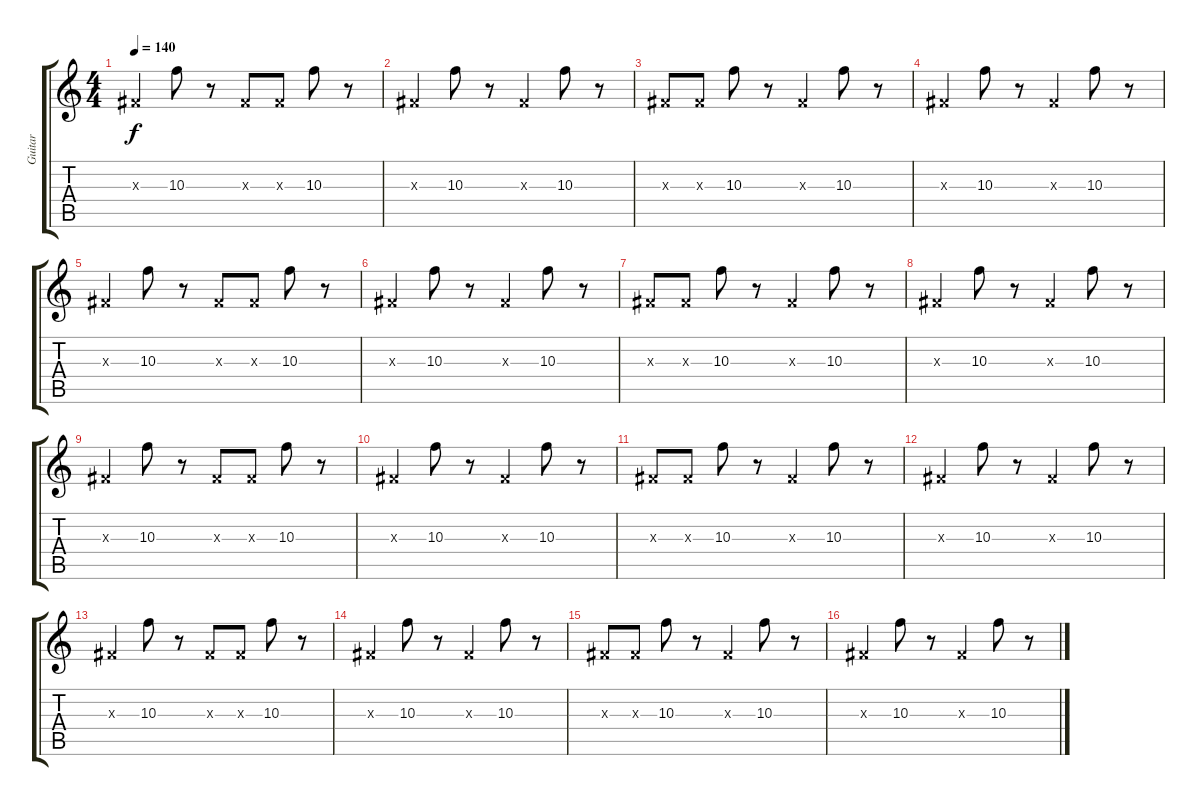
\track ("Guitar" "Guitar") {instrument electricguitarclean}
\staff {score tabs}
\tuning (E4 B3 G3 D3 A2 E2) {hide}
\ts (4 4)
\tempo 140
\clef g2
\ks c
-1.3{x}.4{dy f instrument electricguitarclean} 10.3.8 r.8 -1.3{x}.8 -1.3{x}.8 10.3.8 r.8 |
-1.3{x}.4 10.3.8 r.8 -1.3{x}.4 10.3.8 r.8 |
-1.3{x}.8 -1.3{x}.8 10.3.8 r.8 -1.3{x}.4 10.3.8 r.8 |
-1.3{x}.4 10.3.8 r.8 -1.3{x}.4 10.3.8 r.8 |
-1.3{x}.4 10.3.8 r.8 -1.3{x}.8 -1.3{x}.8 10.3.8 r.8 |
-1.3{x}.4 10.3.8 r.8 -1.3{x}.4 10.3.8 r.8 |
-1.3{x}.8 -1.3{x}.8 10.3.8 r.8 -1.3{x}.4 10.3.8 r.8 |
-1.3{x}.4 10.3.8 r.8 -1.3{x}.4 10.3.8 r.8 |
-1.3{x}.4 10.3.8 r.8 -1.3{x}.8 -1.3{x}.8 10.3.8 r.8 |
-1.3{x}.4 10.3.8 r.8 -1.3{x}.4 10.3.8 r.8 |
-1.3{x}.8 -1.3{x}.8 10.3.8 r.8 -1.3{x}.4 10.3.8 r.8 |
-1.3{x}.4 10.3.8 r.8 -1.3{x}.4 10.3.8 r.8 |
-1.3{x}.4 10.3.8 r.8 -1.3{x}.8 -1.3{x}.8 10.3.8 r.8 |
-1.3{x}.4 10.3.8 r.8 -1.3{x}.4 10.3.8 r.8 |
-1.3{x}.8 -1.3{x}.8 10.3.8 r.8 -1.3{x}.4 10.3.8 r.8 |
-1.3{x}.4 10.3.8 r.8 -1.3{x}.4 10.3.8 r.8
